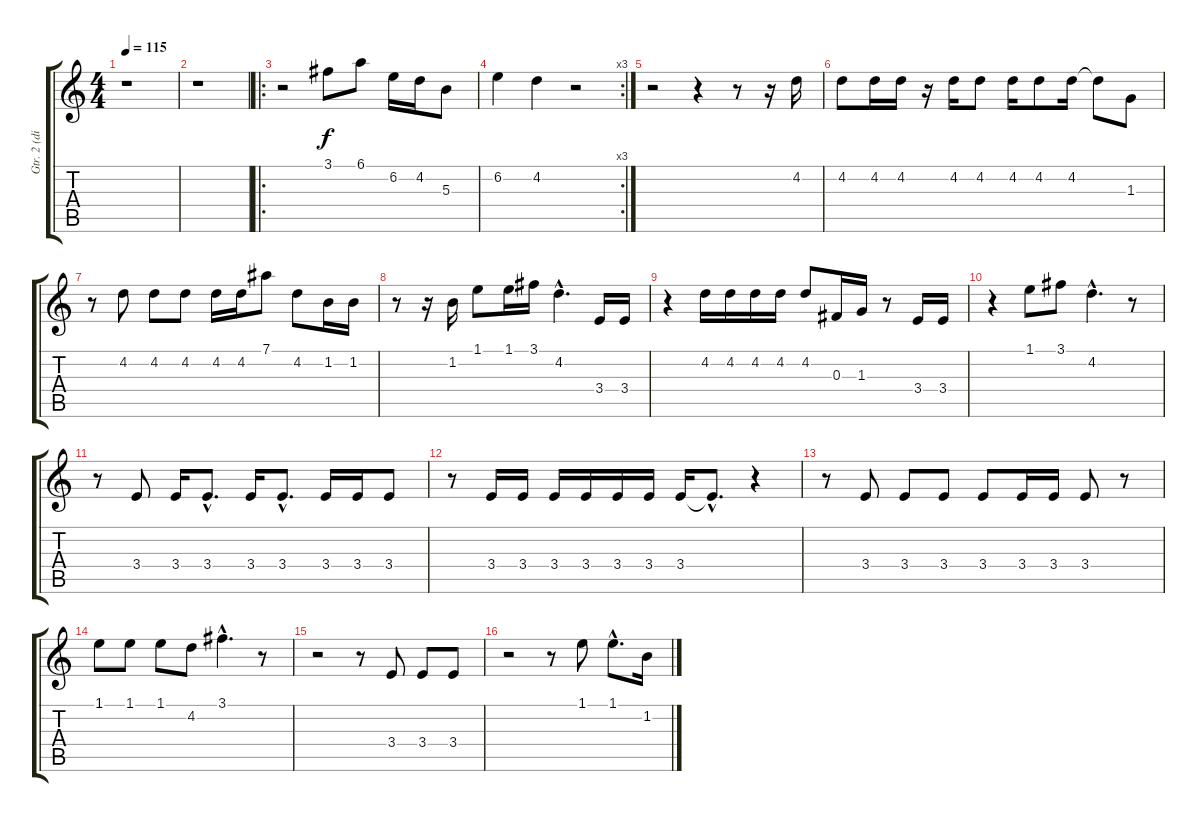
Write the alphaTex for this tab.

\track ("Gtr. 2 (dist.)" "Gtr. 2 (di") {instrument distortionguitar}
\staff {score tabs}
\tuning (Eb4 Bb3 Gb3 Db3 Ab2 Eb2) {hide}
\ts (4 4)
\tempo 115
\clef g2
\ks c
r.1{dy f instrument distortionguitar} |
r.1 |
\ro
r.2 3.1.8 6.1.8 6.2.16 4.2.16 5.3.8 |
\rc 3
6.2.4 4.2.4 r.2 |
r.2 r.4 r.8 r.16 4.2.16 |
4.2.8 4.2.16 4.2.16 r.16 4.2.16 4.2.8 4.2.16 4.2.8 4.2.16 4.2{t}.8 1.3.8 |
r.8 4.2.8 4.2.8 4.2.8 4.2.16 4.2.16 7.1.8 4.2.8 1.2.16 1.2.16 |
r.8 r.16 1.2.16 1.1.8 1.1.16 3.1.16 4.2{hac}.4{d} 3.4.16 3.4.16 |
r.4 4.2.16 4.2.16 4.2.16 4.2.16 4.2.8 0.3.16 1.3.16 r.8 3.4.16 3.4.16 |
r.4 1.1.8 3.1.8 4.2{hac}.4{d} r.8 |
r.8 3.4.8 3.4.16 3.4{hac}.8{d} 3.4.16 3.4{hac}.8{d} 3.4.16 3.4.16 3.4.8 |
r.8 3.4.16 3.4.16 3.4.16 3.4.16 3.4.16 3.4.16 3.4.16 3.4{hac t}.8{d} r.4 |
r.8 3.4.8 3.4.8 3.4.8 3.4.8 3.4.16 3.4.16 3.4.8 r.8 |
1.1.8 1.1.8 1.1.8 4.2.8 3.1{hac}.4{d} r.8 |
r.2 r.8 3.4.8 3.4.8 3.4.8 |
r.2 r.8 1.1.8 1.1{hac}.8{d} 1.2.16
